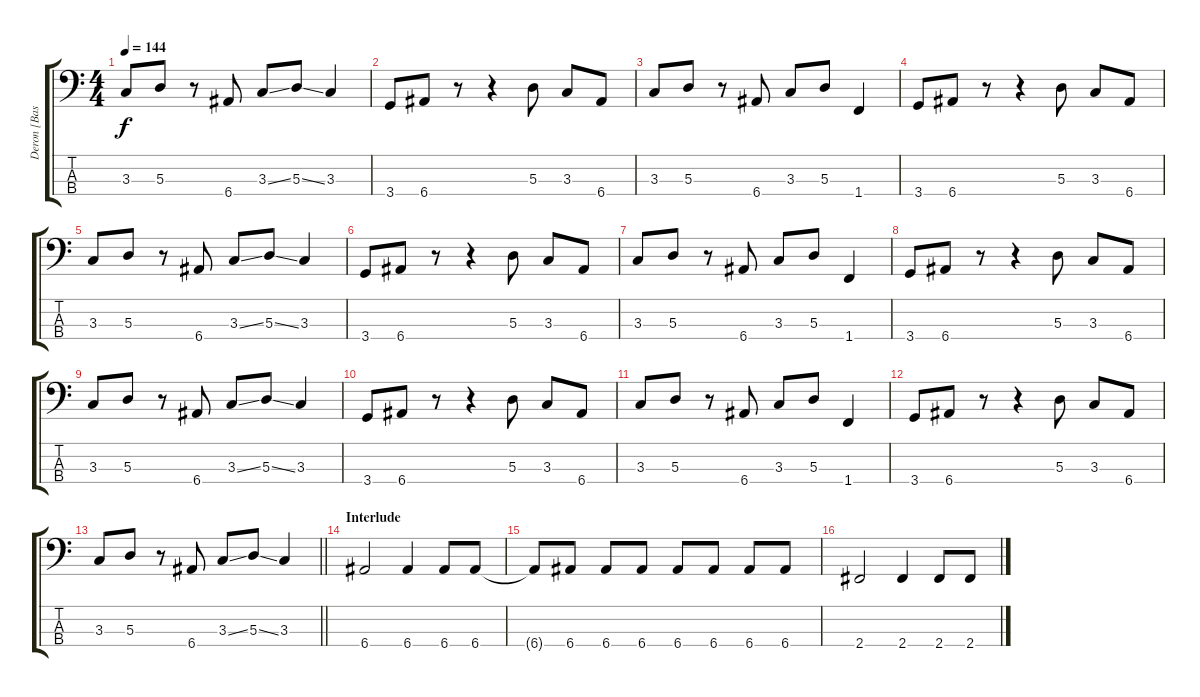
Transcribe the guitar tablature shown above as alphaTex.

\track ("Deron [Bass]" "Deron [Bas") {instrument electricbasspick}
\staff {score tabs}
\tuning (G2 D2 A1 E1) {hide}
\ts (4 4)
\tempo 144
\clef f4
\ks c
3.3.8{dy f} 5.3.8 r.8 6.4.8 3.3{ss}.8 5.3{ss}.8 3.3.4 |
3.4.8 6.4.8 r.8 r.4 5.3.8 3.3.8 6.4.8 |
3.3.8 5.3.8 r.8 6.4.8 3.3.8 5.3.8 1.4.4 |
3.4.8 6.4.8 r.8 r.4 5.3.8 3.3.8 6.4.8 |
3.3.8 5.3.8 r.8 6.4.8 3.3{ss}.8 5.3{ss}.8 3.3.4 |
3.4.8 6.4.8 r.8 r.4 5.3.8 3.3.8 6.4.8 |
3.3.8 5.3.8 r.8 6.4.8 3.3.8 5.3.8 1.4.4 |
3.4.8 6.4.8 r.8 r.4 5.3.8 3.3.8 6.4.8 |
3.3.8 5.3.8 r.8 6.4.8 3.3{ss}.8 5.3{ss}.8 3.3.4 |
3.4.8 6.4.8 r.8 r.4 5.3.8 3.3.8 6.4.8 |
3.3.8 5.3.8 r.8 6.4.8 3.3.8 5.3.8 1.4.4 |
3.4.8 6.4.8 r.8 r.4 5.3.8 3.3.8 6.4.8 |
\barLineRight lightlight
3.3.8 5.3.8 r.8 6.4.8 3.3{ss}.8 5.3{ss}.8 3.3.4 |
\section ("" "Interlude")
6.4.2 6.4.4 6.4.8 6.4.8 |
6.4{t}.8 6.4.8 6.4.8 6.4.8 6.4.8 6.4.8 6.4.8 6.4.8 |
2.4.2 2.4.4 2.4.8 2.4.8
